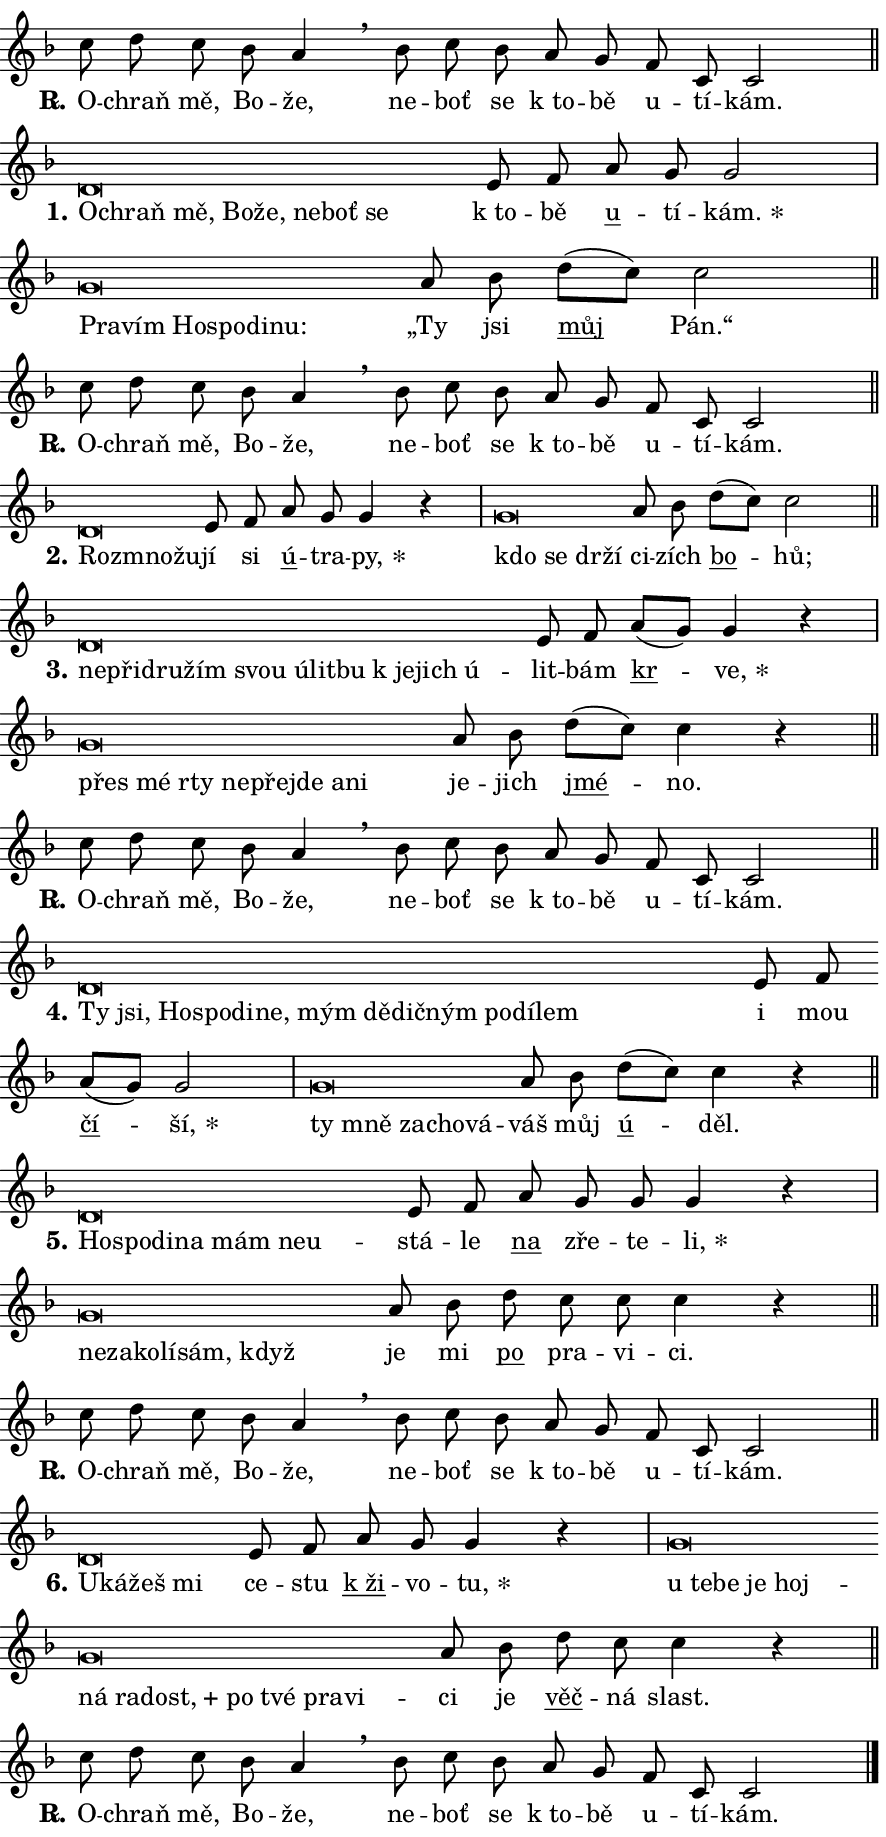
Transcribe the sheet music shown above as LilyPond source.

\version "2.24.0"
\header { tagline = "" }
\paper {
  indent = 0\cm
  top-margin = 0\cm
  right-margin = 0.13\cm % to fit lyric hyphens
  bottom-margin = 0\cm
  left-margin = 0\cm
  paper-width = 15\cm
  page-breaking = #ly:one-page-breaking
  system-system-spacing.basic-distance = #11
  score-system-spacing.basic-distance = #11
  ragged-last = ##f
}


%% Author: Thomas Morley
%% https://lists.gnu.org/archive/html/lilypond-user/2020-05/msg00002.html
#(define (line-position grob)
"Returns position of @var[grob} in current system:
   @code{'start}, if at first time-step
   @code{'end}, if at last time-step
   @code{'middle} otherwise
"
  (let* ((col (ly:item-get-column grob))
         (ln (ly:grob-object col 'left-neighbor))
         (rn (ly:grob-object col 'right-neighbor))
         (col-to-check-left (if (ly:grob? ln) ln col))
         (col-to-check-right (if (ly:grob? rn) rn col))
         (break-dir-left
           (and
             (ly:grob-property col-to-check-left 'non-musical #f)
             (ly:item-break-dir col-to-check-left)))
         (break-dir-right
           (and
             (ly:grob-property col-to-check-right 'non-musical #f)
             (ly:item-break-dir col-to-check-right))))
        (cond ((eqv? 1 break-dir-left) 'start)
              ((eqv? -1 break-dir-right) 'end)
              (else 'middle))))

#(define (tranparent-at-line-position vctor)
  (lambda (grob)
  "Relying on @code{line-position} select the relevant enry from @var{vctor}.
Used to determine transparency,"
    (case (line-position grob)
      ((end) (not (vector-ref vctor 0)))
      ((middle) (not (vector-ref vctor 1)))
      ((start) (not (vector-ref vctor 2))))))

noteHeadBreakVisibility =
#(define-music-function (break-visibility)(vector?)
"Makes @code{NoteHead}s transparent relying on @var{break-visibility}"
#{
  \override NoteHead.transparent =
    #(tranparent-at-line-position break-visibility)
#})

#(define delete-ledgers-for-transparent-note-heads
  (lambda (grob)
    "Reads whether a @code{NoteHead} is transparent.
If so this @code{NoteHead} is removed from @code{'note-heads} from
@var{grob}, which is supposed to be @code{LedgerLineSpanner}.
As a result ledgers are not printed for this @code{NoteHead}"
    (let* ((nhds-array (ly:grob-object grob 'note-heads))
           (nhds-list
             (if (ly:grob-array? nhds-array)
                 (ly:grob-array->list nhds-array)
                 '()))
           ;; Relies on the transparent-property being done before
           ;; Staff.LedgerLineSpanner.after-line-breaking is executed.
           ;; This is fragile ...
           (to-keep
             (remove
               (lambda (nhd)
                 (ly:grob-property nhd 'transparent #f))
               nhds-list)))
      ;; TODO find a better method to iterate over grob-arrays, similiar
      ;; to filter/remove etc for lists
      ;; For now rebuilt from scratch
      (set! (ly:grob-object grob 'note-heads)  '())
      (for-each
        (lambda (nhd)
          (ly:pointer-group-interface::add-grob grob 'note-heads nhd))
        to-keep))))

squashNotes = {
  \override NoteHead.X-extent = #'(-0.2 . 0.2)
  \override NoteHead.Y-extent = #'(-0.75 . 0)
  \override NoteHead.stencil =
    #(lambda (grob)
       (let ((pos (ly:grob-property grob 'staff-position)))
         (begin
           (if (< pos -7) (display "ERROR: Lower brevis then expected\n") (display ""))
           (if (<= pos -6) ly:text-interface::print ly:note-head::print))))
}
unSquashNotes = {
  \revert NoteHead.X-extent
  \revert NoteHead.Y-extent
  \revert NoteHead.stencil
}

hideNotes = \noteHeadBreakVisibility #begin-of-line-visible
unHideNotes = \noteHeadBreakVisibility #all-visible

% work-around for resetting accidentals
% https://lilypond.org/doc/v2.23/Documentation/notation/displaying-rhythms#unmetered-music
cadenzaMeasure = {
  \cadenzaOff
  \partial 1024 s1024
  \cadenzaOn
}

#(define-markup-command (accent layout props text) (markup?)
  "Underline accented syllable"
  (interpret-markup layout props
    #{\markup \override #'(offset . 4.3) \underline { #text }#}))

responsum = \markup \concat {
  "R" \hspace #-1.05 \path #0.1 #'((moveto 0 0.07) (lineto 0.9 0.8)) \hspace #0.05 "."
}

spaceSize = #0.6828661417322834 % exact space size for TeX Gyre Schola

\layout {
  \context {
    \Staff
    \remove "Time_signature_engraver"
    \override LedgerLineSpanner.after-line-breaking = #delete-ledgers-for-transparent-note-heads
  }
  \context {
    \Lyrics {
      \override LyricSpace.minimum-distance = \spaceSize
      \override LyricText.font-name = #"TeX Gyre Schola"
      \override LyricText.font-size = 1
      \override StanzaNumber.font-name = #"TeX Gyre Schola Bold"
      \override StanzaNumber.font-size = 1
    }
  }
  \context {
    \Score 
    \override NoteHead.text =
      #(lambda (grob) 
        (let ((pos (ly:grob-property grob 'staff-position)))
          #{\markup {
            \combine
              \halign #-0.55 \raise #(if (= pos -6) 0 0.5) \override #'(thickness . 2) \draw-line #'(3.2 . 0)
              \musicglyph "noteheads.sM1"
          }#}))
  }
}

% magnetic-lyrics.ily
%
%   written by
%     Jean Abou Samra <jean@abou-samra.fr>
%     Werner Lemberg <wl@gnu.org>
%
%   adapted by
%     Jiri Hon <jiri.hon@gmail.com>
%
% Version 2022-Apr-15

% https://www.mail-archive.com/lilypond-user@gnu.org/msg149350.html

#(define (Left_hyphen_pointer_engraver context)
   "Collect syllable-hyphen-syllable occurrences in lyrics and store
them in properties.  This engraver only looks to the left.  For
example, if the lyrics input is @code{foo -- bar}, it does the
following.

@itemize @bullet
@item
Set the @code{text} property of the @code{LyricHyphen} grob between
@q{foo} and @q{bar} to @code{foo}.

@item
Set the @code{left-hyphen} property of the @code{LyricText} grob with
text @q{foo} to the @code{LyricHyphen} grob between @q{foo} and
@q{bar}.
@end itemize

Use this auxiliary engraver in combination with the
@code{lyric-@/text::@/apply-@/magnetic-@/offset!} hook."
   (let ((hyphen #f)
         (text #f))
     (make-engraver
      (acknowledgers
       ((lyric-syllable-interface engraver grob source-engraver)
        (set! text grob)))
      (end-acknowledgers
       ((lyric-hyphen-interface engraver grob source-engraver)
        ;(when (not (grob::has-interface grob 'lyric-space-interface))
          (set! hyphen grob)));)
      ((stop-translation-timestep engraver)
       (when (and text hyphen)
         (ly:grob-set-object! text 'left-hyphen hyphen))
       (set! text #f)
       (set! hyphen #f)))))

#(define (lyric-text::apply-magnetic-offset! grob)
   "If the space between two syllables is less than the value in
property @code{LyricText@/.details@/.squash-threshold}, move the right
syllable to the left so that it gets concatenated with the left
syllable.

Use this function as a hook for
@code{LyricText@/.after-@/line-@/breaking} if the
@code{Left_@/hyphen_@/pointer_@/engraver} is active."
   (let ((hyphen (ly:grob-object grob 'left-hyphen #f)))
     (when hyphen
       (let ((left-text (ly:spanner-bound hyphen LEFT)))
         (when (grob::has-interface left-text 'lyric-syllable-interface)
           (let* ((common (ly:grob-common-refpoint grob left-text X))
                  (this-x-ext (ly:grob-extent grob common X))
                  (left-x-ext
                   (begin
                     ;; Trigger magnetism for left-text.
                     (ly:grob-property left-text 'after-line-breaking)
                     (ly:grob-extent left-text common X)))
                  ;; `delta` is the gap width between two syllables.
                  (delta (- (interval-start this-x-ext)
                            (interval-end left-x-ext)))
                  (details (ly:grob-property grob 'details))
                  (threshold (assoc-get 'squash-threshold details 0.2)))
             (when (< delta threshold)
               (let* (;; We have to manipulate the input text so that
                      ;; ligatures crossing syllable boundaries are not
                      ;; disabled.  For languages based on the Latin
                      ;; script this is essentially a beautification.
                      ;; However, for non-Western scripts it can be a
                      ;; necessity.
                      (lt (ly:grob-property left-text 'text))
                      (rt (ly:grob-property grob 'text))
                      (is-space (grob::has-interface hyphen 'lyric-space-interface))
                      (space (if is-space " " ""))
                      (extra-delta (if is-space spaceSize 0))
                      ;; Append new syllable.
                      (ltrt-space (if (and (string? lt) (string? rt))
                                (string-append lt space rt)
                                (make-concat-markup (list lt space rt))))
                      ;; Right-align `ltrt` to the right side.
                      (ltrt-space-markup (grob-interpret-markup
                               grob
                               (make-translate-markup
                                (cons (interval-length this-x-ext) 0)
                                (make-right-align-markup ltrt-space)))))
                 (begin
                   ;; Don't print `left-text`.
                   (ly:grob-set-property! left-text 'stencil #f)
                   ;; Set text and stencil (which holds all collected
                   ;; syllables so far) and shift it to the left.
                   (ly:grob-set-property! grob 'text ltrt-space)
                   (ly:grob-set-property! grob 'stencil ltrt-space-markup)
                   (ly:grob-translate-axis! grob (- (- delta extra-delta)) X))))))))))


#(define (lyric-hyphen::displace-bounds-first grob)
   ;; Make very sure this callback isn't triggered too early.
   (let ((left (ly:spanner-bound grob LEFT))
         (right (ly:spanner-bound grob RIGHT)))
     (ly:grob-property left 'after-line-breaking)
     (ly:grob-property right 'after-line-breaking)
     (ly:lyric-hyphen::print grob)))

squashThreshold = #0.4

\layout {
  \context {
    \Lyrics
    \consists #Left_hyphen_pointer_engraver
    \override LyricText.after-line-breaking =
      #lyric-text::apply-magnetic-offset!
    \override LyricHyphen.stencil = #lyric-hyphen::displace-bounds-first
    \override LyricText.details.squash-threshold = \squashThreshold
    \override LyricHyphen.minimum-distance = 0
    \override LyricHyphen.minimum-length = \squashThreshold
  }
}

squashText = \override LyricText.details.squash-threshold = 9999
unSquashText = \override LyricText.details.squash-threshold = \squashThreshold

leftText = \override LyricText.self-alignment-X = #LEFT
unLeftText = \revert LyricText.self-alignment-X

starOffset = #(lambda (grob) 
                (let ((x_offset (ly:self-alignment-interface::aligned-on-x-parent grob)))
                  (if (= x_offset 0) 0 (+ x_offset 1.2))))

star = #(define-music-function (syllable)(string?)
"Append star separator at the end of a syllable"
#{
  \once \override LyricText.X-offset = #starOffset
  \lyricmode { \markup {
    #syllable
    \override #'((font-name . "TeX Gyre Schola Bold")) \hspace #0.2 \lower #0.65 \larger "*"
  } }
#})

starAccent = #(define-music-function (syllable)(string?)
"Append star separator at the end of a syllable and make accent"
#{
  \once \override LyricText.X-offset = #starOffset
  \lyricmode { \markup {
    \accent #syllable
    \override #'((font-name . "TeX Gyre Schola Bold")) \hspace #0.2 \lower #0.65 \larger "*"
  } }
#})

breath = #(define-music-function (syllable)(string?)
"Append breathing indicator at the end of a syllable"
#{
  \lyricmode { \markup { #syllable "+" } }
#})

optionalBreath = #(define-music-function (syllable)(string?)
"Append optional breathing indicator at the end of a syllable"
#{
  \lyricmode { \markup { #syllable "(+)" } }
#})


\score {
    <<
        \new Voice = "melody" { \cadenzaOn \key f \major \relative { c''8 d c bes a4 \breathe \bar "" bes8 c bes \bar "" a g \bar "" f c c2 \cadenzaMeasure \bar "||" \break } }
        \new Lyrics \lyricsto "melody" { \lyricmode { \set stanza = \responsum
O -- chraň mě, Bo -- že, ne -- boť se "k to" -- bě u -- tí -- kám. } }
    >>
    \layout {}
}

\score {
    <<
        \new Voice = "melody" { \cadenzaOn \key f \major \relative { \squashNotes d'\breve*1/16 \hideNotes \breve*1/16 \bar "" \breve*1/16 \bar "" \breve*1/16 \bar "" \breve*1/16 \bar "" \breve*1/16 \bar "" \breve*1/16 \breve*1/16 \bar "" \unHideNotes \unSquashNotes e8 f \bar "" a g g2 \cadenzaMeasure \bar "|" \squashNotes g\breve*1/16 \hideNotes \breve*1/16 \bar "" \breve*1/16 \bar "" \breve*1/16 \bar "" \breve*1/16 \breve*1/16 \bar "" \unHideNotes \unSquashNotes a8 bes \bar "" d[( c)] c2 \cadenzaMeasure \bar "||" \break } }
        \new Lyrics \lyricsto "melody" { \lyricmode { \set stanza = "1."
\leftText O -- \squashText chraň mě, Bo -- že, ne -- boť se \unLeftText \unSquashText "k to" -- bě \markup \accent u -- tí -- \star kám. \leftText Pra -- \squashText vím Ho -- spo -- di -- nu: \unLeftText \unSquashText „Ty jsi \markup \accent můj Pán.“ } }
    >>
    \layout {}
}

\score {
    <<
        \new Voice = "melody" { \cadenzaOn \key f \major \relative { c''8 d c bes a4 \breathe \bar "" bes8 c bes \bar "" a g \bar "" f c c2 \cadenzaMeasure \bar "||" \break } }
        \new Lyrics \lyricsto "melody" { \lyricmode { \set stanza = \responsum
O -- chraň mě, Bo -- že, ne -- boť se "k to" -- bě u -- tí -- kám. } }
    >>
    \layout {}
}

\score {
    <<
        \new Voice = "melody" { \cadenzaOn \key f \major \relative { \squashNotes d'\breve*1/16 \hideNotes \breve*1/16 \breve*1/16 \bar "" \unHideNotes \unSquashNotes e8 f \bar "" a g g4 r \cadenzaMeasure \bar "|" \squashNotes g\breve*1/16 \hideNotes \breve*1/16 \bar "" \breve*1/16 \breve*1/16 \bar "" \unHideNotes \unSquashNotes a8 bes \bar "" d[( c)] c2 \cadenzaMeasure \bar "||" \break } }
        \new Lyrics \lyricsto "melody" { \lyricmode { \set stanza = "2."
\leftText Roz -- \squashText mno -- žu -- \unLeftText \unSquashText jí si \markup \accent ú -- tra -- \star py, \leftText kdo \squashText se dr -- ží \unLeftText \unSquashText ci -- zích \markup \accent bo -- hů; } }
    >>
    \layout {}
}

\score {
    <<
        \new Voice = "melody" { \cadenzaOn \key f \major \relative { \squashNotes d'\breve*1/16 \hideNotes \breve*1/16 \bar "" \breve*1/16 \bar "" \breve*1/16 \bar "" \breve*1/16 \bar "" \breve*1/16 \bar "" \breve*1/16 \bar "" \breve*1/16 \bar "" \breve*1/16 \bar "" \breve*1/16 \breve*1/16 \bar "" \unHideNotes \unSquashNotes e8 f \bar "" a[( g)] g4 r \cadenzaMeasure \bar "|" \squashNotes g\breve*1/16 \hideNotes \breve*1/16 \bar "" \breve*1/16 \bar "" \breve*1/16 \bar "" \breve*1/16 \bar "" \breve*1/16 \bar "" \breve*1/16 \breve*1/16 \bar "" \unHideNotes \unSquashNotes a8 bes \bar "" d[( c)] c4 r \cadenzaMeasure \bar "||" \break } }
        \new Lyrics \lyricsto "melody" { \lyricmode { \set stanza = "3."
\leftText ne -- \squashText při -- dru -- žím svou ú -- lit -- bu "k je" -- jich ú -- \unLeftText \unSquashText lit -- bám \markup \accent kr -- \star ve, \leftText přes \squashText mé rty ne -- přej -- de a -- ni \unLeftText \unSquashText je -- jich \markup \accent jmé -- no. } }
    >>
    \layout {}
}

\score {
    <<
        \new Voice = "melody" { \cadenzaOn \key f \major \relative { c''8 d c bes a4 \breathe \bar "" bes8 c bes \bar "" a g \bar "" f c c2 \cadenzaMeasure \bar "||" \break } }
        \new Lyrics \lyricsto "melody" { \lyricmode { \set stanza = \responsum
O -- chraň mě, Bo -- že, ne -- boť se "k to" -- bě u -- tí -- kám. } }
    >>
    \layout {}
}

\score {
    <<
        \new Voice = "melody" { \cadenzaOn \key f \major \relative { \squashNotes d'\breve*1/16 \hideNotes \breve*1/16 \bar "" \breve*1/16 \bar "" \breve*1/16 \bar "" \breve*1/16 \bar "" \breve*1/16 \bar "" \breve*1/16 \bar "" \breve*1/16 \bar "" \breve*1/16 \bar "" \breve*1/16 \bar "" \breve*1/16 \bar "" \breve*1/16 \breve*1/16 \bar "" \unHideNotes \unSquashNotes e8 f \bar "" a[( g)] g2 \cadenzaMeasure \bar "|" \squashNotes g\breve*1/16 \hideNotes \breve*1/16 \bar "" \breve*1/16 \bar "" \breve*1/16 \breve*1/16 \bar "" \unHideNotes \unSquashNotes a8 bes \bar "" d[( c)] c4 r \cadenzaMeasure \bar "||" \break } }
        \new Lyrics \lyricsto "melody" { \lyricmode { \set stanza = "4."
\leftText Ty \squashText jsi, Ho -- spo -- di -- ne, mým dě -- dič -- ným po -- dí -- lem \unLeftText \unSquashText i mou \markup \accent čí -- \star ší, \leftText ty \squashText mně za -- cho -- vá -- \unLeftText \unSquashText váš můj \markup \accent ú -- děl. } }
    >>
    \layout {}
}

\score {
    <<
        \new Voice = "melody" { \cadenzaOn \key f \major \relative { \squashNotes d'\breve*1/16 \hideNotes \breve*1/16 \bar "" \breve*1/16 \bar "" \breve*1/16 \bar "" \breve*1/16 \bar "" \breve*1/16 \breve*1/16 \bar "" \unHideNotes \unSquashNotes e8 f \bar "" a g g g4 r \cadenzaMeasure \bar "|" \squashNotes g\breve*1/16 \hideNotes \breve*1/16 \bar "" \breve*1/16 \bar "" \breve*1/16 \bar "" \breve*1/16 \breve*1/16 \bar "" \unHideNotes \unSquashNotes a8 bes \bar "" d c c c4 r \cadenzaMeasure \bar "||" \break } }
        \new Lyrics \lyricsto "melody" { \lyricmode { \set stanza = "5."
\leftText Ho -- \squashText spo -- di -- na mám ne -- u -- \unLeftText \unSquashText stá -- le \markup \accent na zře -- te -- \star li, \leftText ne -- \squashText za -- ko -- lí -- sám, když \unLeftText \unSquashText je mi \markup \accent po pra -- vi -- ci. } }
    >>
    \layout {}
}

\score {
    <<
        \new Voice = "melody" { \cadenzaOn \key f \major \relative { c''8 d c bes a4 \breathe \bar "" bes8 c bes \bar "" a g \bar "" f c c2 \cadenzaMeasure \bar "||" \break } }
        \new Lyrics \lyricsto "melody" { \lyricmode { \set stanza = \responsum
O -- chraň mě, Bo -- že, ne -- boť se "k to" -- bě u -- tí -- kám. } }
    >>
    \layout {}
}

\score {
    <<
        \new Voice = "melody" { \cadenzaOn \key f \major \relative { \squashNotes d'\breve*1/16 \hideNotes \breve*1/16 \bar "" \breve*1/16 \breve*1/16 \bar "" \unHideNotes \unSquashNotes e8 f \bar "" a g g4 r \cadenzaMeasure \bar "|" \squashNotes g\breve*1/16 \hideNotes \breve*1/16 \bar "" \breve*1/16 \bar "" \breve*1/16 \bar "" \breve*1/16 \bar "" \breve*1/16 \bar "" \breve*1/16 \bar "" \breve*1/16 \bar "" \breve*1/16 \bar "" \breve*1/16 \bar "" \breve*1/16 \breve*1/16 \bar "" \unHideNotes \unSquashNotes a8 bes \bar "" d c c4 r \cadenzaMeasure \bar "||" \break } }
        \new Lyrics \lyricsto "melody" { \lyricmode { \set stanza = "6."
\leftText U -- \squashText ká -- žeš mi \unLeftText \unSquashText ce -- stu \markup \accent "k ži" -- vo -- \star tu, \leftText u \squashText te -- be je hoj -- ná ra -- \breath "dost," po tvé pra -- vi -- \unLeftText \unSquashText ci je \markup \accent věč -- ná slast. } }
    >>
    \layout {}
}

\score {
    <<
        \new Voice = "melody" { \cadenzaOn \key f \major \relative { c''8 d c bes a4 \breathe \bar "" bes8 c bes \bar "" a g \bar "" f c c2 \cadenzaMeasure \bar "||" \break } \bar "|." }
        \new Lyrics \lyricsto "melody" { \lyricmode { \set stanza = \responsum
O -- chraň mě, Bo -- že, ne -- boť se "k to" -- bě u -- tí -- kám. } }
    >>
    \layout {}
}
